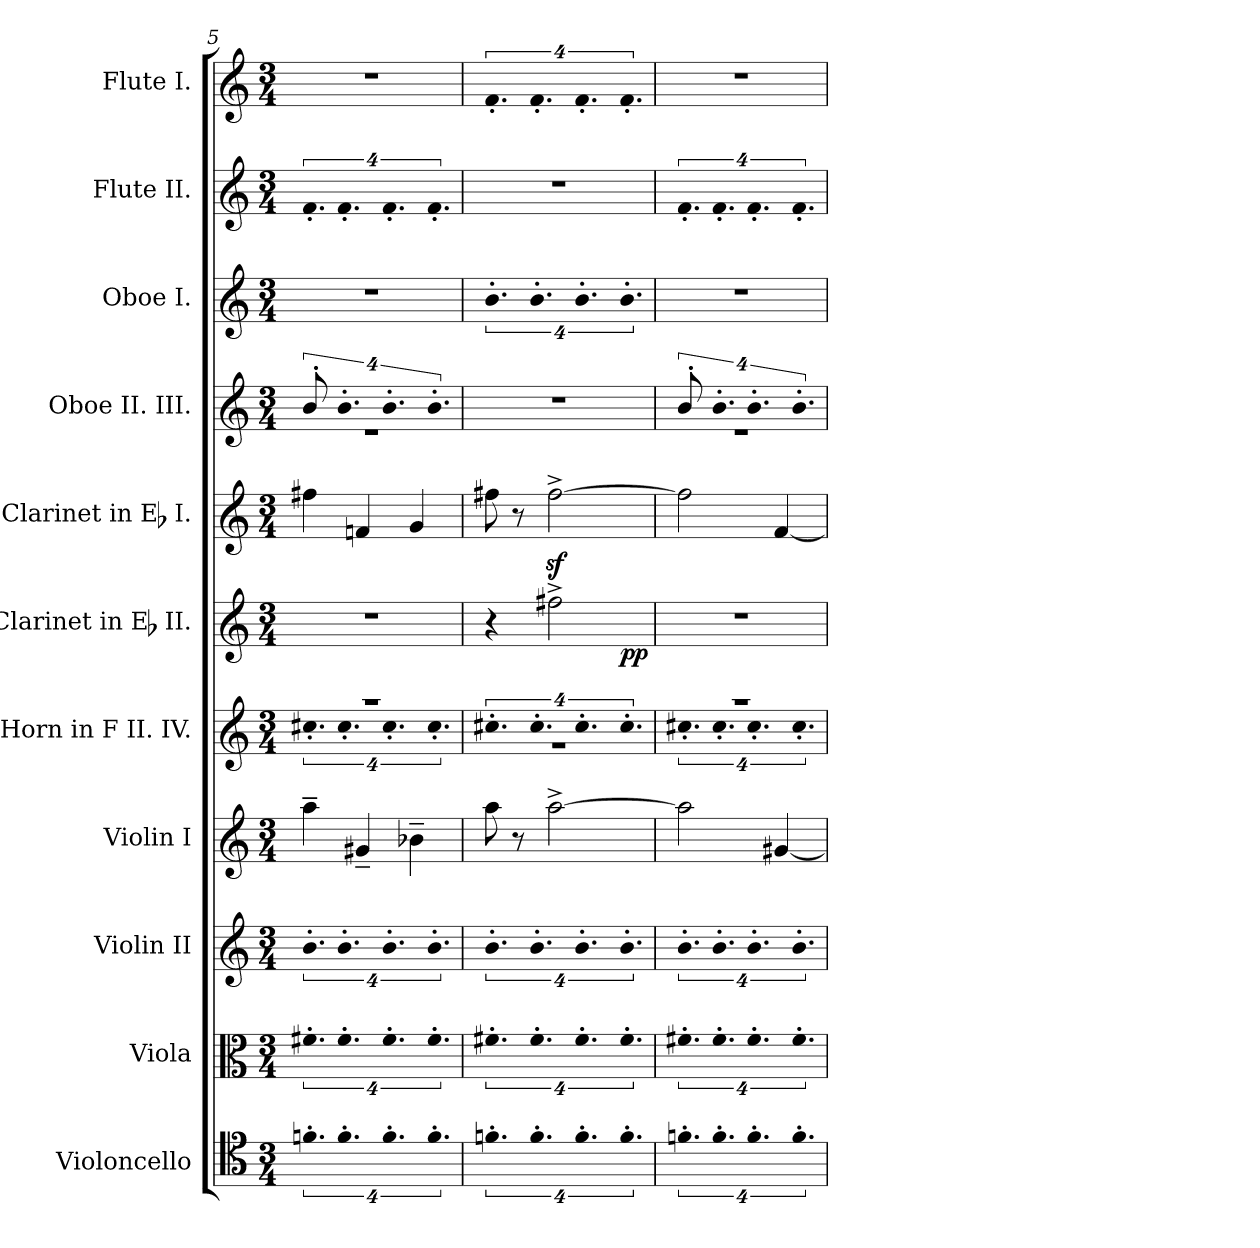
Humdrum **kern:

**kern	**kern	**kern	**kern	**kern	**kern	**dynam	**kern	**kern	**kern	**kern	**kern
*part11	*part10	*part9	*part8	*part7	*part6	*part6	*part5	*part4	*part3	*part2	*part1
*staff11	*staff10	*staff9	*staff8	*staff7	*staff6	*staff6	*staff5	*staff4	*staff3	*staff2	*staff1
*I"Violoncello	*I"Viola	*I"Violin II	*I"Violin I	*I"Horn in F II. IV.	*I"Clarinet in Eb II.	*	*I"Clarinet in Eb I.	*I"Oboe II. III.	*I"Oboe I.	*I"Flute II.	*I"Flute I.
*I'Vc.	*I'Vla.	*I'Vln. II	*I'Vln. I	*I'Hn.	*	*	*	*I'Ob.	*I'Ob.	*I'Fl.	*I'Fl.
*clefC4	*clefC3	*clefG2	*clefG2	*clefG2	*clefG2	*	*clefG2	*clefG2	*clefG2	*clefG2	*clefG2
*	*	*	*	*ITrd4c7	*ITrd-2c-3	*	*ITrd-2c-3	*	*	*	*
*k[]	*k[]	*k[]	*k[]	*k[b-]	*k[b-e-a-]	*	*k[b-e-a-]	*k[]	*k[]	*k[]	*k[]
*M3/4	*M3/4	*M3/4	*M3/4	*M3/4	*M3/4	*	*M3/4	*M3/4	*M3/4	*M3/4	*M3/4
=5	=5	=5	=5	=5	=5	=5	=5	=5	=5	=5	=5
*	*	*	*	*^	*	*	*	*	*	*	*
!LO:N:vis=4.	!LO:N:vis=4.	!LO:N:vis=4.	!	!	!LO:N:vis=4.	!	!	!	!LO:N:vis=4.	!	!LO:N:vis=4.	!
*	*	*	*	*	*	*	*	*	*^	*	*	*
16%3fn'	16%3f#X'	16%3b'	4aa~	2.raa	16%3f#X'	4%3r	.	4aan	16%3b'	2.r	4%3r	16%3f'	4%3r
!LO:N:vis=4.	!LO:N:vis=4.	!LO:N:vis=4.	!	!	!LO:N:vis=4.	!	!	!	!LO:N:vis=4.	!	!	!LO:N:vis=4.	!
16%3f'	16%3f#'	16%3b'	.	.	16%3f#'	.	.	.	16%3b'	.	.	16%3f'	.
.	.	.	4g#X~	.	.	.	.	4a-X	.	.	.	.	.
!LO:N:vis=4.	!LO:N:vis=4.	!LO:N:vis=4.	!	!	!LO:N:vis=4.	!	!	!	!LO:N:vis=4.	!	!	!LO:N:vis=4.	!
16%3f'	16%3f#'	16%3b'	.	.	16%3f#'	.	.	.	16%3b'	.	.	16%3f'	.
.	.	.	4b-X~	.	.	.	.	4b-	.	.	.	.	.
!LO:N:vis=4.	!LO:N:vis=4.	!LO:N:vis=4.	!	!	!LO:N:vis=4.	!	!	!	!LO:N:vis=4.	!	!	!LO:N:vis=4.	!
16%3f'	16%3f#'	16%3b'	.	.	16%3f#'	.	.	.	16%3b'	.	.	16%3f'	.
*	*	*	*	*	*	*	*	*	*v	*v	*	*	*
=6	=6	=6	=6	=6	=6	=6	=6	=6	=6	=6	=6	=6
!LO:N:vis=4.	!LO:N:vis=4.	!LO:N:vis=4.	!	!LO:N:vis=4.	!	!	!	!	!	!LO:N:vis=4.	!	!LO:N:vis=4.
*	*	*	*	*	*	*^	*	*	*	*	*	*
16%3fn'	16%3f#X'	16%3b'	8aa	16%3f#X'	2.rg	4r	2ryy	.	8aan	4%3r	16%3b'	4%3r	16%3f'
.	.	.	8r	.	.	.	.	.	8r	.	.	.	.
!LO:N:vis=4.	!LO:N:vis=4.	!LO:N:vis=4.	!	!LO:N:vis=4.	!	!	!	!	!	!	!LO:N:vis=4.	!	!LO:N:vis=4.
16%3f'	16%3f#'	16%3b'	.	16%3f#'	.	.	.	.	.	.	16%3b'	.	16%3f'
.	.	.	[2aa^	.	.	2aanz^	.	.	[2aa^	.	.	.	.
!LO:N:vis=4.	!LO:N:vis=4.	!LO:N:vis=4.	!	!LO:N:vis=4.	!	!	!	!	!	!	!LO:N:vis=4.	!	!LO:N:vis=4.
16%3f'	16%3f#'	16%3b'	.	16%3f#'	.	.	.	.	.	.	16%3b'	.	16%3f'
.	.	.	.	.	.	.	16ryy	.	.	.	.	.	.
!LO:N:vis=4.	!LO:N:vis=4.	!LO:N:vis=4.	!	!LO:N:vis=4.	!	!	!	!	!	!	!LO:N:vis=4.	!	!LO:N:vis=4.
16%3f'	16%3f#'	16%3b'	.	16%3f#'	.	.	8.ryy	pp	.	.	16%3b'	.	16%3f'
=7	=7	=7	=7	=7	=7	=7	=7	=7	=7	=7	=7	=7	=7
!LO:N:vis=4.	!LO:N:vis=4.	!LO:N:vis=4.	!	!	!LO:N:vis=4.	!	!	!	!	!LO:N:vis=4.	!	!LO:N:vis=4.	!
*	*	*	*	*	*	*v	*v	*	*	*^	*	*	*
16%3fn'	16%3f#X'	16%3b'	2aa]	2.raa	16%3f#X'	4%3r	.	2aa]	16%3b'	2.r	4%3r	16%3f'	4%3r
!LO:N:vis=4.	!LO:N:vis=4.	!LO:N:vis=4.	!	!	!LO:N:vis=4.	!	!	!	!LO:N:vis=4.	!	!	!LO:N:vis=4.	!
16%3f'	16%3f#'	16%3b'	.	.	16%3f#'	.	.	.	16%3b'	.	.	16%3f'	.
!LO:N:vis=4.	!LO:N:vis=4.	!LO:N:vis=4.	!	!	!LO:N:vis=4.	!	!	!	!LO:N:vis=4.	!	!	!LO:N:vis=4.	!
16%3f'	16%3f#'	16%3b'	.	.	16%3f#'	.	.	.	16%3b'	.	.	16%3f'	.
.	.	.	[4g#X	.	.	.	.	[4a-	.	.	.	.	.
!LO:N:vis=4.	!LO:N:vis=4.	!LO:N:vis=4.	!	!	!LO:N:vis=4.	!	!	!	!LO:N:vis=4.	!	!	!LO:N:vis=4.	!
16%3f'	16%3f#'	16%3b'	.	.	16%3f#'	.	.	.	16%3b'	.	.	16%3f'	.
*	*	*	*	*v	*v	*	*	*	*v	*v	*	*	*
=	=	=	=	=	=	=	=	=	=	=	=
*-	*-	*-	*-	*-	*-	*-	*-	*-	*-	*-	*-
